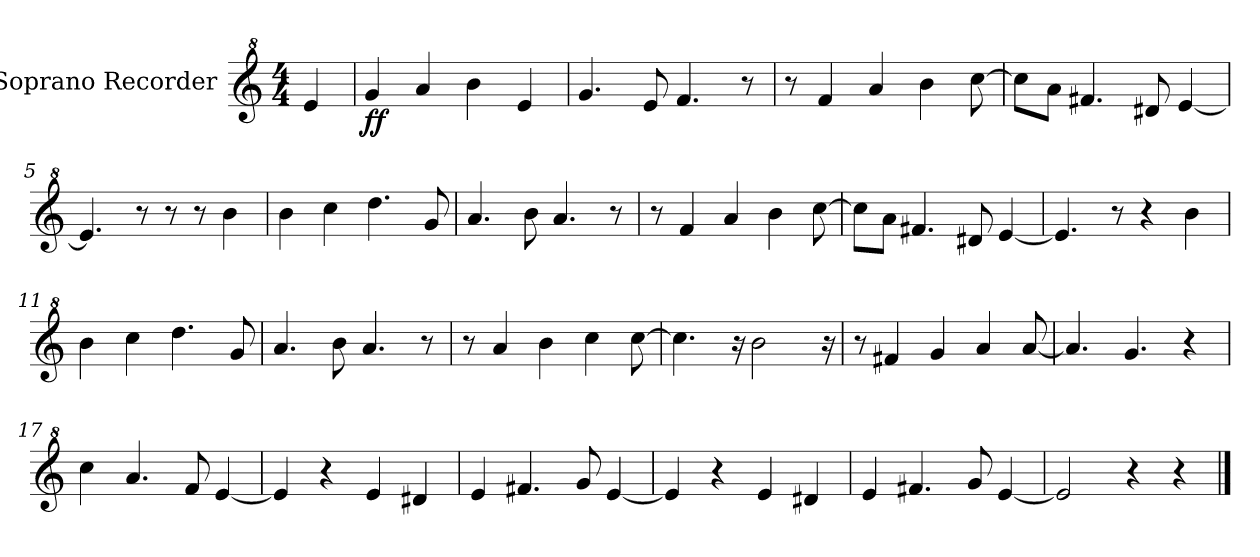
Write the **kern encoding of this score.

**kern	**dynam
*part1	*part1
*staff1	*staff1
*I"Soprano Recorder	*
*I'S. Rec.	*
*clefG^2	*
*k[]	*
*M4/4	*
=	=
4ee/	.
=1	=1
!	!LO:DY:b
4gg/	ff
4aa/	.
4bb\	.
4ee/	.
=2	=2
4.gg/	.
8ee/	.
4.ff/	.
8r	.
=3	=3
8r	.
4ff/	.
4aa/	.
4bb\	.
[8ccc\	.
=4	=4
8ccc\L]	.
8aa\J	.
4.ff#X/	.
8dd#X/	.
[4ee/	.
=5	=5
4.ee/]	.
8r	.
8r	.
8r	.
4bb\	.
!!LO:LB:g=z
=6	=6
4bb\	.
4ccc\	.
4.ddd\	.
8gg/	.
=7	=7
4.aa/	.
8bb\	.
4.aa/	.
8r	.
=8	=8
8r	.
4ff/	.
4aa/	.
4bb\	.
[8ccc\	.
=9	=9
8ccc\L]	.
8aa\J	.
4.ff#X/	.
8dd#X/	.
[4ee/	.
=10	=10
4.ee/]	.
8r	.
4r	.
4bb\	.
=11	=11
4bb\	.
4ccc\	.
4.ddd\	.
8gg/	.
!!LO:LB:g=z
=12	=12
4.aa/	.
8bb\	.
4.aa/	.
8r	.
=13	=13
8r	.
4aa/	.
4bb\	.
4ccc\	.
[8ccc\	.
=14	=14
4.ccc\]	.
16r	.
2bb\	.
16r	.
=15	=15
8r	.
4ff#X/	.
4gg/	.
4aa/	.
[8aa/	.
=16	=16
4.aa/]	.
4.gg/	.
4r	.
=17	=17
4ccc\	.
4.aa/	.
8ff/	.
[4ee/	.
!!LO:LB:g=z
=18	=18
4ee/]	.
4r	.
4ee/	.
4dd#X/	.
=19	=19
4ee/	.
4.ff#X/	.
8gg/	.
[4ee/	.
=20	=20
4ee/]	.
4r	.
4ee/	.
4dd#X/	.
=21	=21
4ee/	.
4.ff#X/	.
8gg/	.
[4ee/	.
=22	=22
2ee/]	.
4r	.
4r	.
==	==
*-	*-
